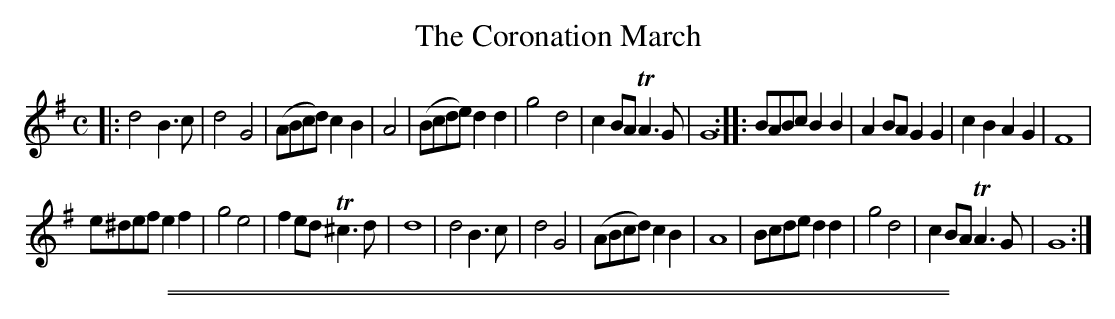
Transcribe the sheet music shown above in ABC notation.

X:1
T: The Coronation March
M: C
L: 1/8
K: G
|:\
d4 B3c | d4 G4 | (ABcd) c2B2 | A4 |\
(Bcde) d2d2 | g4 d4 | c2BA TA3G | G8 :|\
|:\
BABc B2B2 | A2BA G2G2 | c2B2 A2G2 | F8 |
e^def e2f2 | g4 e4 | f2ed T^c3d | d8 |\
d4 B3c | d4 G4 | (ABcd) c2B2 | A8 |\
Bcde d2d2 | g4 d4 | c2BA TA3G | G8 :|
